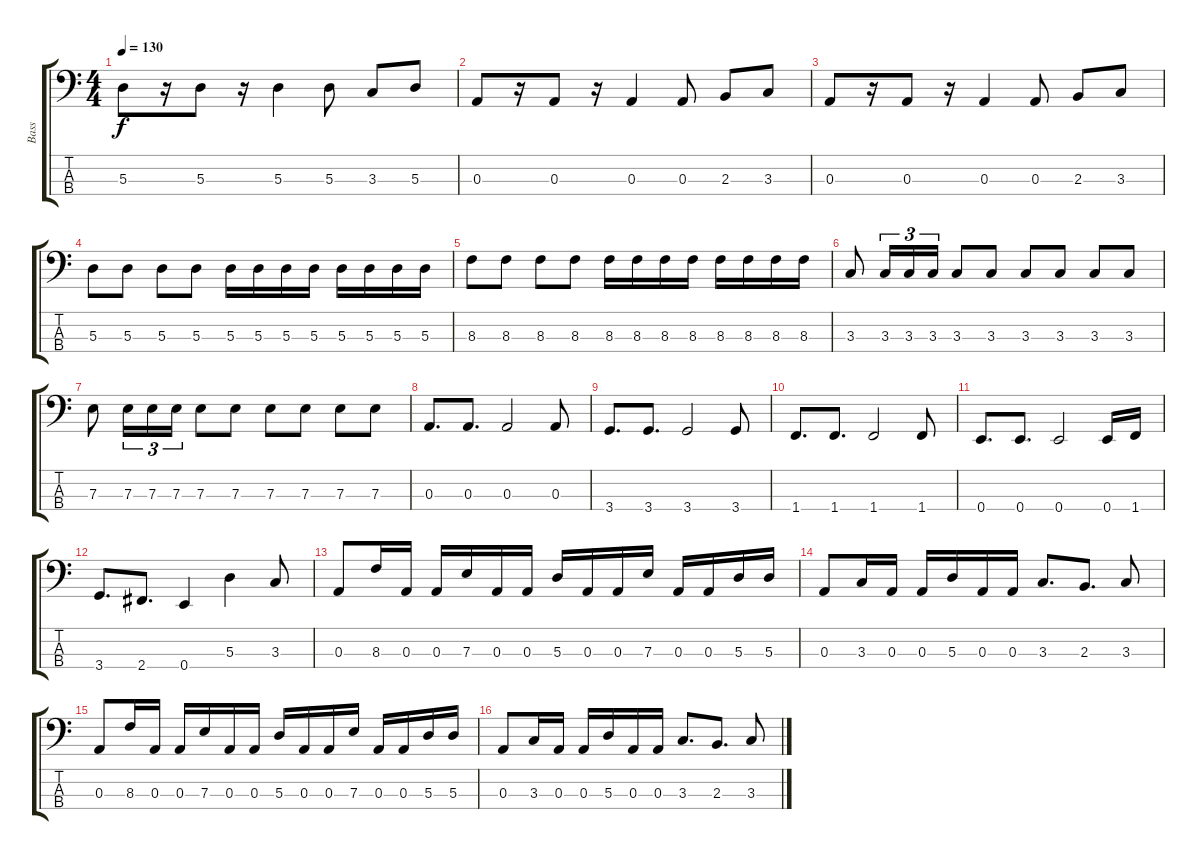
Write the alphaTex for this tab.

\track ("Bass" "Bass") {instrument electricbassfinger}
\staff {score tabs}
\tuning (G2 D2 A1 E1) {hide}
\ts (4 4)
\tempo 130
\clef f4
\ks c
5.3.8{dy f} r.16 5.3.8 r.16 5.3.4 5.3.8 3.3.8 5.3.8 |
0.3.8 r.16 0.3.8 r.16 0.3.4 0.3.8 2.3.8 3.3.8 |
0.3.8 r.16 0.3.8 r.16 0.3.4 0.3.8 2.3.8 3.3.8 |
5.3.8 5.3.8 5.3.8 5.3.8 5.3.16 5.3.16 5.3.16 5.3.16 5.3.16 5.3.16 5.3.16 5.3.16 |
8.3.8 8.3.8 8.3.8 8.3.8 8.3.16 8.3.16 8.3.16 8.3.16 8.3.16 8.3.16 8.3.16 8.3.16 |
3.3.8 3.3.16{tu (3 2)} 3.3.16{tu (3 2)} 3.3.16{tu (3 2)} 3.3.8 3.3.8 3.3.8 3.3.8 3.3.8 3.3.8 |
7.3.8 7.3.16{tu (3 2)} 7.3.16{tu (3 2)} 7.3.16{tu (3 2)} 7.3.8 7.3.8 7.3.8 7.3.8 7.3.8 7.3.8 |
0.3.8{d} 0.3.8{d} 0.3.2 0.3.8 |
3.4.8{d} 3.4.8{d} 3.4.2 3.4.8 |
1.4.8{d} 1.4.8{d} 1.4.2 1.4.8 |
0.4.8{d} 0.4.8{d} 0.4.2 0.4.16 1.4.16 |
3.4.8{d} 2.4.8{d} 0.4.4 5.3.4 3.3.8 |
0.3.8 8.3.16 0.3.16 0.3.16 7.3.16 0.3.16 0.3.16 5.3.16 0.3.16 0.3.16 7.3.16 0.3.16 0.3.16 5.3.16 5.3.16 |
0.3.8 3.3.16 0.3.16 0.3.16 5.3.16 0.3.16 0.3.16 3.3.8{d} 2.3.8{d} 3.3.8 |
0.3.8 8.3.16 0.3.16 0.3.16 7.3.16 0.3.16 0.3.16 5.3.16 0.3.16 0.3.16 7.3.16 0.3.16 0.3.16 5.3.16 5.3.16 |
0.3.8 3.3.16 0.3.16 0.3.16 5.3.16 0.3.16 0.3.16 3.3.8{d} 2.3.8{d} 3.3.8
